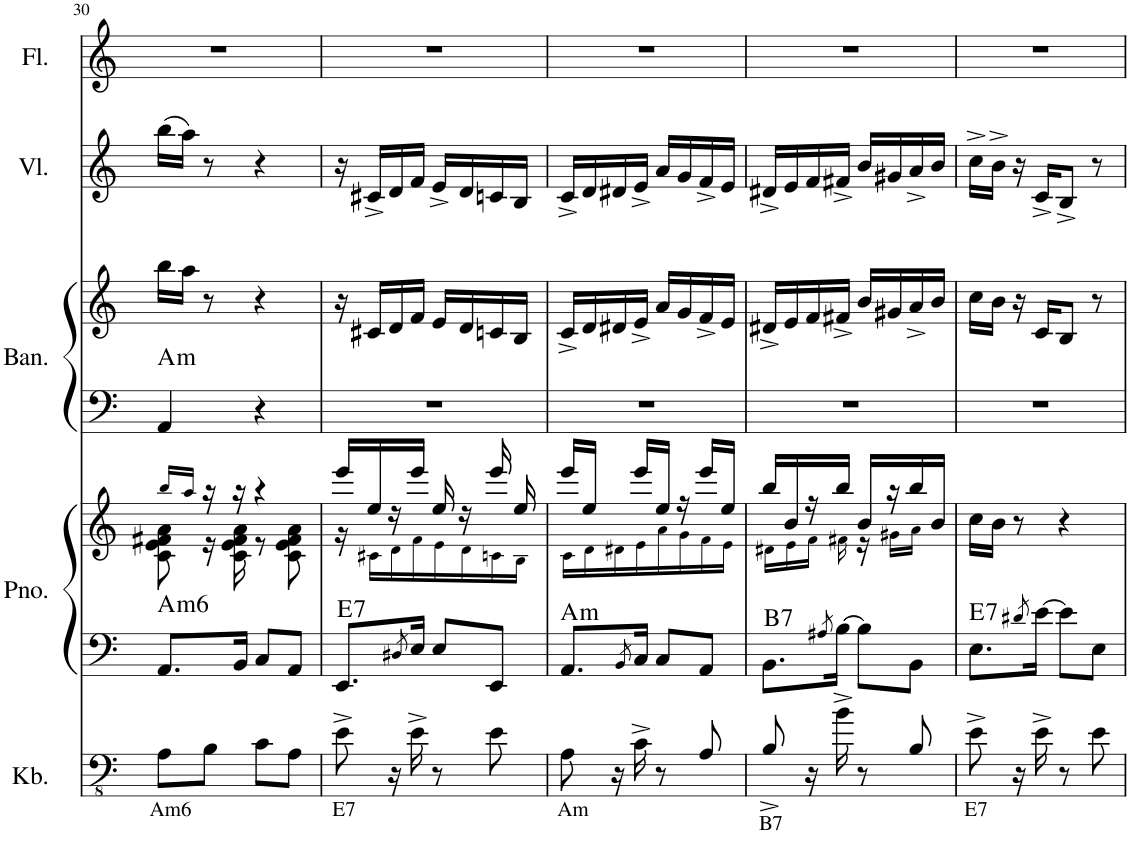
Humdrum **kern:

**kern	**kern	**kern	**harte	**kern	**kern	**harte	**kern	**kern
*part5	*part4	*part4	*part4	*part3	*part3	*part3	*part2	*part1
*staff7	*staff6	*staff5	*	*staff4	*staff3	*	*staff2	*staff1
*I"Kontrabass	*I"Piano	*	*	*I"Bandoneon	*	*	*I"Violine	*I"Flöte
*I'Kb.	*I'Pno.	*	*	*I'Ban.	*	*	*I'Vl.	*I'Fl.
!!LO:PB:g=z
*clefFv4	*clefF4	*clefG2	*	*clefF4	*clefG2	*	*clefG2	*clefG2
*Trd7c12	*	*	*	*	*	*	*	*
*k[]	*k[]	*k[]	*	*k[]	*k[]	*	*k[]	*k[]
*M4/8	*M4/8	*M4/8	*	*M4/8	*M4/8	*	*M4/8	*M4/8
=30	=30	=30	=30	=30	=30	=30	=30	=30
*	*	*^	*	*	*	*	*	*
!LO:TX:b:t=Am6	!	!	!	!LO:H:kt=m6	!	!	!LO:H:kt=m	!	!
8AA\L	8.AA/L	16bb/LL	8c\ 8e\ 8f#X\ 8a\	A:min6	4AA/	16bb\LL	A:min	(16bb\LL	2r
.	.	16aa/JJ	.	.	.	16aa\JJ	.	16aa\JJ)	.
8BB\J	.	16r	16r	.	.	8r	.	8r	.
.	16BB/Jk	16r	16c\ 16e\ 16f#\ 16a\	.	.	.	.	.	.
8C\L	8C/L	4r	8r	.	4r	4r	.	4r	.
8AA\J	8AA/J	.	8c\ 8e\ 8f#\ 8a\	.	.	.	.	.	.
=31	=31	=31	=31	=31	=31	=31	=31	=31	=31
!LO:TX:b:t=E7	!	!	!	!LO:H:kt=7	!	!	!	!	!
8E^\	8.EE/L	16eee/LL	16r	E:7	2r	16r	.	16r	2r
.	.	16ee/	16c#X\LL	.	.	16c#X/LL	.	16c#X^/LL	.
16r	.	16r	16d\	.	.	16d/	.	16d/	.
.	8qD#X/	.	.	.	.	.	.	.	.
16E^\	16E/Jk	16eee/JJ	16f\	.	.	16f/JJ	.	16f/JJ	.
8r	8E/L	16ee/	16e\	.	.	16e/LL	.	16e^/LL	.
.	.	16r	16d\	.	.	16d/	.	16d/	.
8E\	8EE/J	16eee/	16cn\	.	.	16cn/	.	16cn/	.
.	.	16ee/	16B\JJ	.	.	16B/JJ	.	16B/JJ	.
=32	=32	=32	=32	=32	=32	=32	=32	=32	=32
!LO:TX:b:t=Am	!	!	!	!LO:H:kt=m	!	!	!	!	!
8AA\	8.AA/L	16eee/LL	16c\LL	A:min	2r	16c^/LL	.	16c^/LL	2r
.	.	16ee/JJ	16d\	.	.	16d/	.	16d/	.
16r	.	16ryy	16d#X\	.	.	16d#X/	.	16d#X/	.
.	8qBB/	.	.	.	.	.	.	.	.
16C^\	16C/Jk	16eee/LL	16e\	.	.	16e^/JJ	.	16e^/JJ	.
8r	8C/L	16ee/JJ	16a\	.	.	16a/LL	.	16a/LL	.
.	.	16r	16g\	.	.	16g/	.	16g/	.
8AA/	8AA/J	16eee/LL	16f\	.	.	16f^/	.	16f^/	.
.	.	16ee/JJ	16e\JJ	.	.	16e/JJ	.	16e/JJ	.
=33	=33	=33	=33	=33	=33	=33	=33	=33	=33
!LO:TX:b:t=B7	!	!	!	!LO:H:kt=7	!	!	!	!	!
8BB^/	8.BB\L	16bb/LL	16d#X\LL	B:7	2r	16d#X^/LL	.	16d#X^/LL	2r
.	.	16b/	16e\	.	.	16e/	.	16e/	.
16r	.	16r	16f\JJ	.	.	16f/	.	16f/	.
.	8qA#X/	.	.	.	.	.	.	.	.
16B^\	[16B\Jk	16bb/JJ	16f#X\	.	.	16f#X^/JJ	.	16f#X^/JJ	.
8r	8B\L]	16b/LL	16r	.	.	16b/LL	.	16b/LL	.
.	.	16r	16g#X\LL	.	.	16g#X/	.	16g#X/	.
8BB/	8BB\J	16bb/	16a\JJ	.	.	16a^/	.	16a^/	.
.	.	16b/JJ	16ryy	.	.	16b/JJ	.	16b/JJ	.
=34	=34	=34	=34	=34	=34	=34	=34	=34	=34
!LO:TX:b:t=E7	!	!	!	!LO:H:kt=7	!	!	!	!	!
*	*	*v	*v	*	*	*	*	*	*
8E^\	8.E\L	16cc\LL	E:7	2r	16cc\LL	.	16cc^\LL	2r
.	.	16b\JJ	.	.	16b\JJ	.	16b^\JJ	.
16r	.	8r	.	.	16r	.	16r	.
.	8qd#X/	.	.	.	.	.	.	.
16E^\	[16e\Jk	.	.	.	16c/KL	.	16c^/KL	.
8r	8e\L]	4r	.	.	8B/J	.	8B^/J	.
8E\	8E\J	.	.	.	8r	.	8r	.
=	=	=	=	=	=	=	=	=
*-	*-	*-	*-	*-	*-	*-	*-	*-
